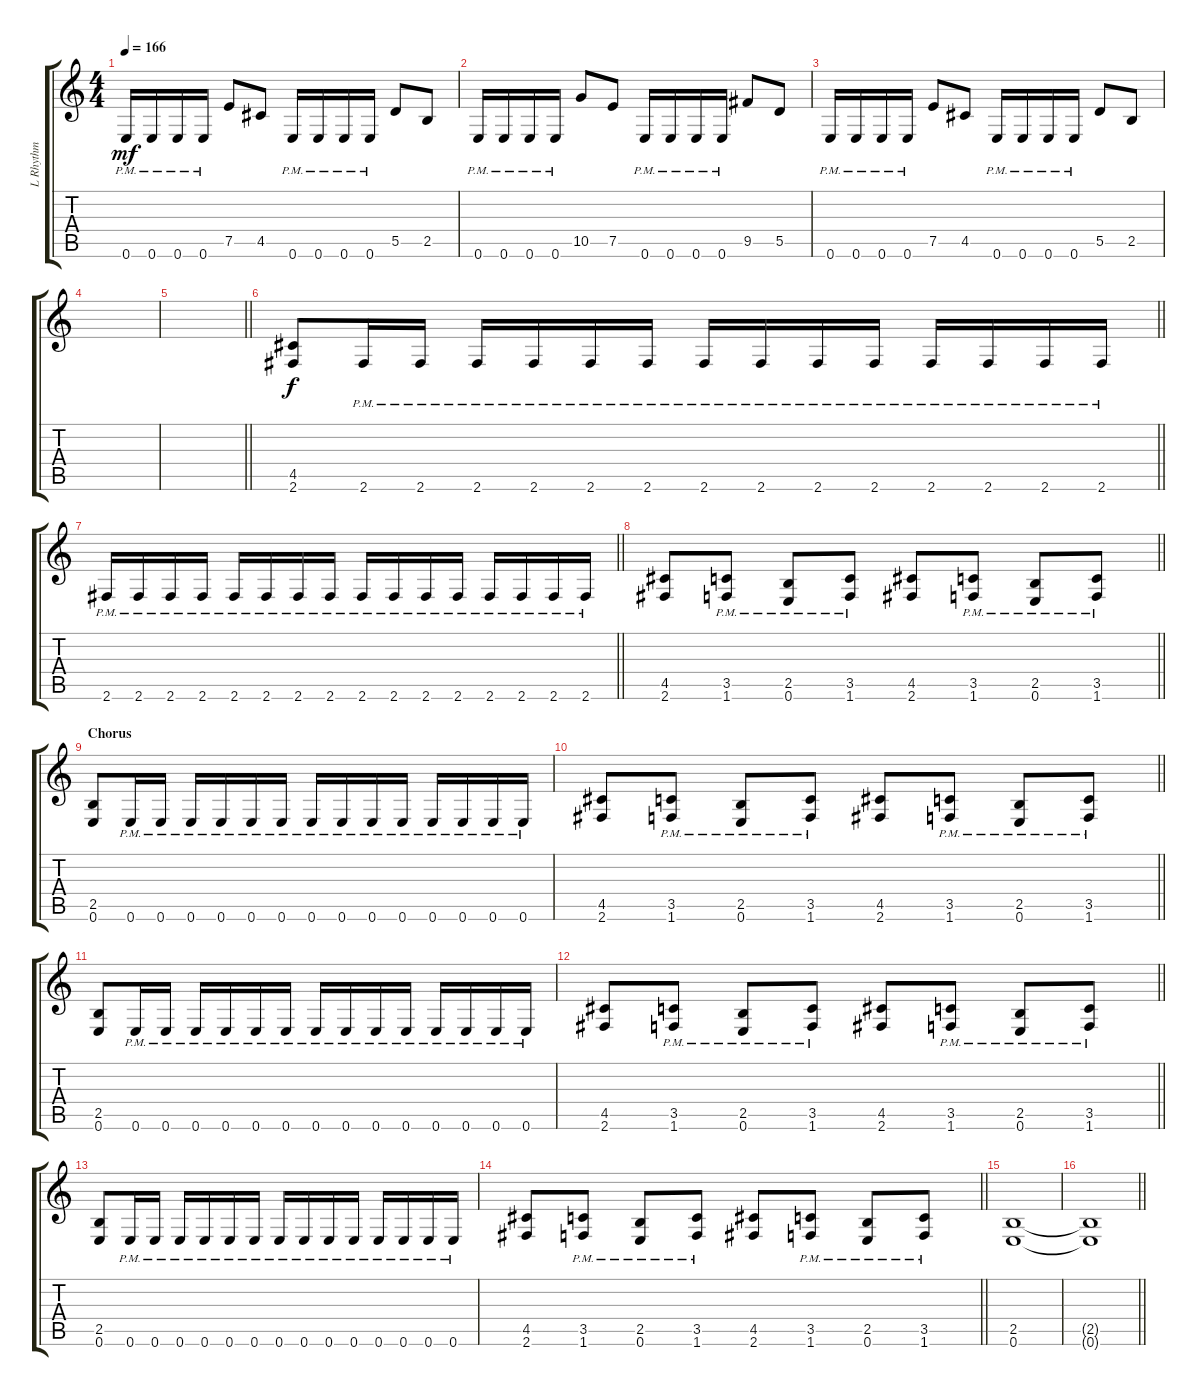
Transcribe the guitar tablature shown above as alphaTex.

\track ("L Rhythm" "L Rhythm") {instrument distortionguitar}
\staff {score tabs}
\tuning (E4 B3 G3 D3 A2 E2) {hide}
\ts (4 4)
\tempo 166
\clef g2
\ks c
0.6{pm}.16{dy mf} 0.6{pm}.16 0.6{pm}.16 0.6{pm}.16 7.5.8 4.5.8 0.6{pm}.16 0.6{pm}.16 0.6{pm}.16 0.6{pm}.16 5.5.8 2.5.8 |
0.6{pm}.16 0.6{pm}.16 0.6{pm}.16 0.6{pm}.16 10.5.8 7.5.8 0.6{pm}.16 0.6{pm}.16 0.6{pm}.16 0.6{pm}.16 9.5.8 5.5.8 |
0.6{pm}.16 0.6{pm}.16 0.6{pm}.16 0.6{pm}.16 7.5.8 4.5.8 0.6{pm}.16 0.6{pm}.16 0.6{pm}.16 0.6{pm}.16 5.5.8 2.5.8 |
|
\barLineRight lightlight
|
\barLineRight lightlight
(4.5 2.6).8{dy f} 2.6{pm}.16 2.6{pm}.16 2.6{pm}.16 2.6{pm}.16 2.6{pm}.16 2.6{pm}.16 2.6{pm}.16 2.6{pm}.16 2.6{pm}.16 2.6{pm}.16 2.6{pm}.16 2.6{pm}.16 2.6{pm}.16 2.6{pm}.16 |
\barLineRight lightlight
2.6{pm}.16 2.6{pm}.16 2.6{pm}.16 2.6{pm}.16 2.6{pm}.16 2.6{pm}.16 2.6{pm}.16 2.6{pm}.16 2.6{pm}.16 2.6{pm}.16 2.6{pm}.16 2.6{pm}.16 2.6{pm}.16 2.6{pm}.16 2.6{pm}.16 2.6{pm}.16 |
\barLineRight lightlight
(4.5 2.6).8 (3.5{pm} 1.6{pm}).8 (2.5{pm} 0.6{pm}).8 (3.5{pm} 1.6{pm}).8 (4.5 2.6).8 (3.5{pm} 1.6{pm}).8 (2.5{pm} 0.6{pm}).8 (3.5{pm} 1.6{pm}).8 |
\section ("" "Chorus")
(2.5 0.6).8 0.6{pm}.16 0.6{pm}.16 0.6{pm}.16 0.6{pm}.16 0.6{pm}.16 0.6{pm}.16 0.6{pm}.16 0.6{pm}.16 0.6{pm}.16 0.6{pm}.16 0.6{pm}.16 0.6{pm}.16 0.6{pm}.16 0.6{pm}.16 |
\barLineRight lightlight
(4.5 2.6).8 (3.5{pm} 1.6{pm}).8 (2.5{pm} 0.6{pm}).8 (3.5{pm} 1.6{pm}).8 (4.5 2.6).8 (3.5{pm} 1.6{pm}).8 (2.5{pm} 0.6{pm}).8 (3.5{pm} 1.6{pm}).8 |
(2.5 0.6).8 0.6{pm}.16 0.6{pm}.16 0.6{pm}.16 0.6{pm}.16 0.6{pm}.16 0.6{pm}.16 0.6{pm}.16 0.6{pm}.16 0.6{pm}.16 0.6{pm}.16 0.6{pm}.16 0.6{pm}.16 0.6{pm}.16 0.6{pm}.16 |
\barLineRight lightlight
(4.5 2.6).8 (3.5{pm} 1.6{pm}).8 (2.5{pm} 0.6{pm}).8 (3.5{pm} 1.6{pm}).8 (4.5 2.6).8 (3.5{pm} 1.6{pm}).8 (2.5{pm} 0.6{pm}).8 (3.5{pm} 1.6{pm}).8 |
(2.5 0.6).8 0.6{pm}.16 0.6{pm}.16 0.6{pm}.16 0.6{pm}.16 0.6{pm}.16 0.6{pm}.16 0.6{pm}.16 0.6{pm}.16 0.6{pm}.16 0.6{pm}.16 0.6{pm}.16 0.6{pm}.16 0.6{pm}.16 0.6{pm}.16 |
\barLineRight lightlight
(4.5 2.6).8 (3.5{pm} 1.6{pm}).8 (2.5{pm} 0.6{pm}).8 (3.5{pm} 1.6{pm}).8 (4.5 2.6).8 (3.5{pm} 1.6{pm}).8 (2.5{pm} 0.6{pm}).8 (3.5{pm} 1.6{pm}).8 |
(2.5 0.6).1 |
\barLineRight lightlight
(2.5{t} 0.6{t}).1
